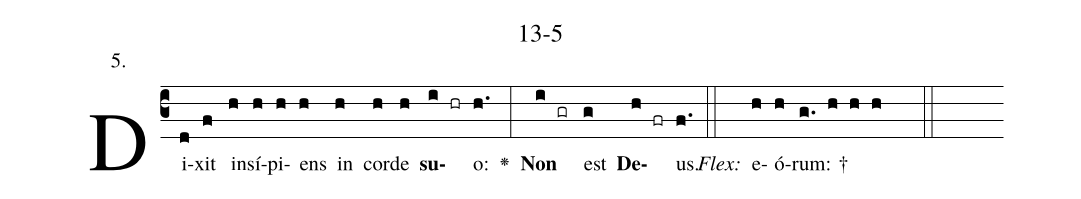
name: 13-5;
annotation: 5.;
%%
(c3)Di(d)xit(f) in(h)sí(h)pi(h)ens(h) in(h) cor(h)de(h) <b>su</b>(i hr)o:(h.) <v>\greheightstar</v>(:) <b>Non</b>(i gr) est(g) <b>De</b>(h fr)us.(f.) (::)
<i>Flex:</i>()  e(h)ó(h)rum: †(g. h h h  ::)

%E(h) u(h) o(i) u(g) a(h) e.(f.) (::)
